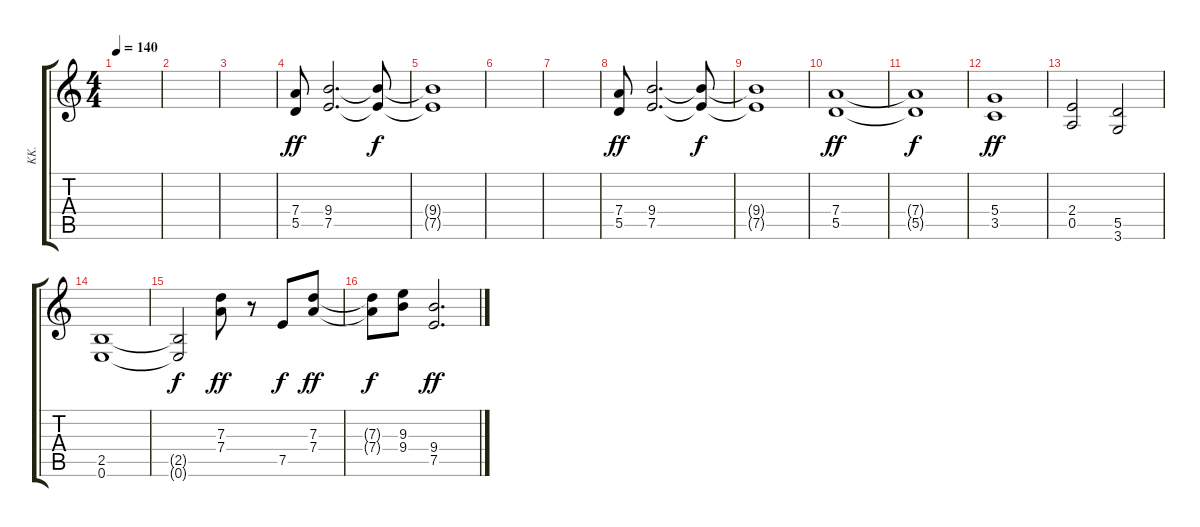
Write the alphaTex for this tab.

\track ("KK." "KK.") {instrument distortionguitar}
\staff {score tabs}
\tuning (E4 B3 G3 D3 A2 E2) {hide}
\ts (4 4)
\tempo 140
\clef g2
\ks c
|
|
|
(7.4 5.5).8{dy ff} (9.4 7.5).2{d} (9.4{t} 7.5{t}).8{dy f} |
(9.4{t} 7.5{t}).1 |
|
|
(7.4 5.5).8{dy ff} (9.4 7.5).2{d} (9.4{t} 7.5{t}).8{dy f} |
(9.4{t} 7.5{t}).1 |
(7.4 5.5).1{dy ff} |
(7.4{t} 5.5{t}).1{dy f} |
(5.4 3.5).1{dy ff} |
(2.4 0.5).2 (5.5 3.6).2 |
(2.5 0.6).1 |
(2.5{t} 0.6{t}).2{dy f} (7.3 7.4).8{dy ff} r.8 7.5.8{dy f} (7.3 7.4).8{dy ff} |
(7.3{t} 7.4{t}).8{dy f} (9.3 9.4).8 (9.4 7.5).2{d dy ff}
